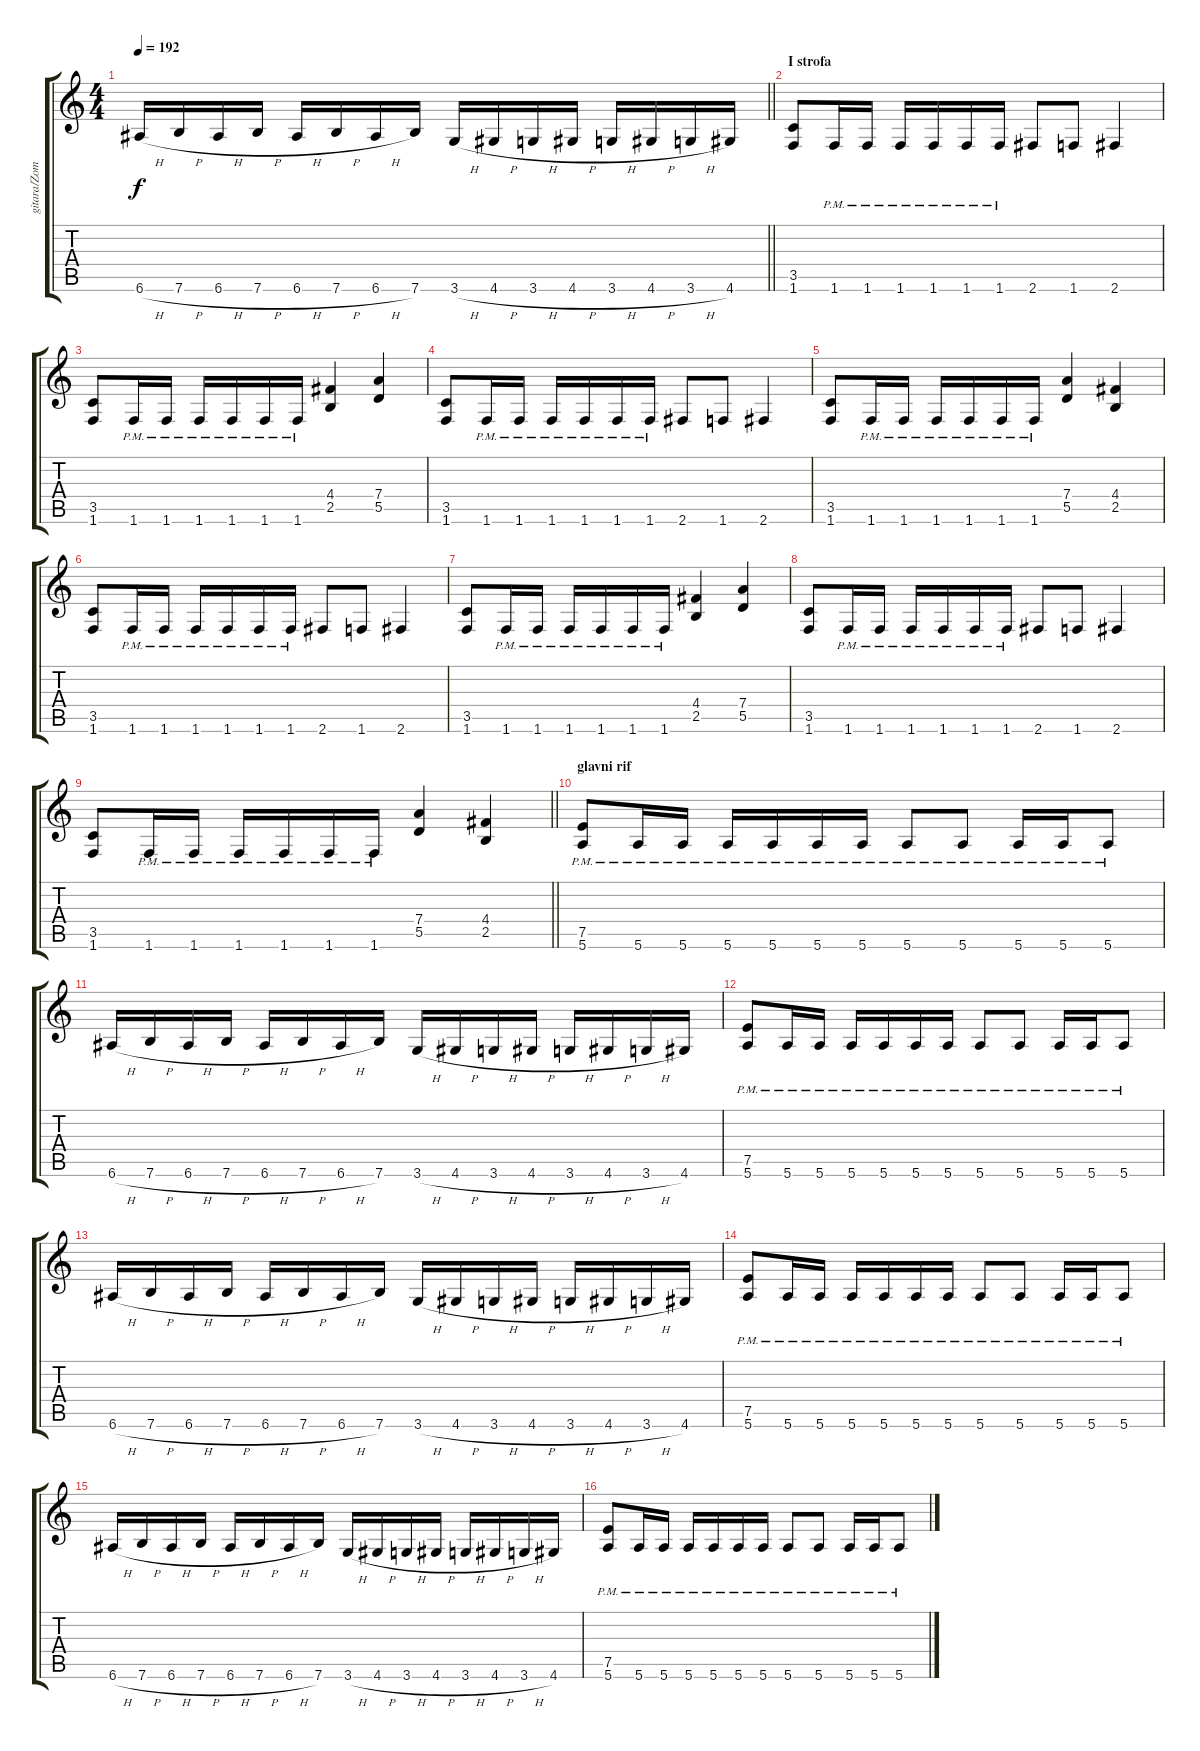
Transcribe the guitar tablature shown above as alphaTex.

\track ("gitara/Zombi Zlikovac" "gitara/Zom") {instrument distortionguitar}
\staff {score tabs}
\tuning (E4 B3 G3 D3 A2 E2) {hide}
\ts (4 4)
\tempo 192
\clef g2
\barLineRight lightlight
\ks c
6.6{h}.16{dy f} 7.6{h}.16 6.6{h}.16 7.6{h}.16 6.6{h}.16 7.6{h}.16 6.6{h}.16 7.6.16 3.6{h}.16 4.6{h}.16 3.6{h}.16 4.6{h}.16 3.6{h}.16 4.6{h}.16 3.6{h}.16 4.6.16 |
\section ("" "I strofa")
(3.5 1.6).8 1.6{pm}.16 1.6{pm}.16 1.6{pm}.16 1.6{pm}.16 1.6{pm}.16 1.6{pm}.16 2.6.8 1.6.8 2.6.4 |
(3.5 1.6).8 1.6{pm}.16 1.6{pm}.16 1.6{pm}.16 1.6{pm}.16 1.6{pm}.16 1.6{pm}.16 (4.4 2.5).4 (7.4 5.5).4 |
(3.5 1.6).8 1.6{pm}.16 1.6{pm}.16 1.6{pm}.16 1.6{pm}.16 1.6{pm}.16 1.6{pm}.16 2.6.8 1.6.8 2.6.4 |
(3.5 1.6).8 1.6{pm}.16 1.6{pm}.16 1.6{pm}.16 1.6{pm}.16 1.6{pm}.16 1.6{pm}.16 (7.4 5.5).4 (4.4 2.5).4 |
(3.5 1.6).8 1.6{pm}.16 1.6{pm}.16 1.6{pm}.16 1.6{pm}.16 1.6{pm}.16 1.6{pm}.16 2.6.8 1.6.8 2.6.4 |
(3.5 1.6).8 1.6{pm}.16 1.6{pm}.16 1.6{pm}.16 1.6{pm}.16 1.6{pm}.16 1.6{pm}.16 (4.4 2.5).4 (7.4 5.5).4 |
(3.5 1.6).8 1.6{pm}.16 1.6{pm}.16 1.6{pm}.16 1.6{pm}.16 1.6{pm}.16 1.6{pm}.16 2.6.8 1.6.8 2.6.4 |
\barLineRight lightlight
(3.5 1.6).8 1.6{pm}.16 1.6{pm}.16 1.6{pm}.16 1.6{pm}.16 1.6{pm}.16 1.6{pm}.16 (7.4 5.5).4 (4.4 2.5).4 |
\section ("" "glavni rif")
(7.5{pm} 5.6{pm}).8 5.6{pm}.16 5.6{pm}.16 5.6{pm}.16 5.6{pm}.16 5.6{pm}.16 5.6{pm}.16 5.6{pm}.8 5.6{pm}.8 5.6{pm}.16 5.6{pm}.16 5.6{pm}.8 |
6.6{h}.16 7.6{h}.16 6.6{h}.16 7.6{h}.16 6.6{h}.16 7.6{h}.16 6.6{h}.16 7.6.16 3.6{h}.16 4.6{h}.16 3.6{h}.16 4.6{h}.16 3.6{h}.16 4.6{h}.16 3.6{h}.16 4.6.16 |
(7.5{pm} 5.6{pm}).8 5.6{pm}.16 5.6{pm}.16 5.6{pm}.16 5.6{pm}.16 5.6{pm}.16 5.6{pm}.16 5.6{pm}.8 5.6{pm}.8 5.6{pm}.16 5.6{pm}.16 5.6{pm}.8 |
6.6{h}.16 7.6{h}.16 6.6{h}.16 7.6{h}.16 6.6{h}.16 7.6{h}.16 6.6{h}.16 7.6.16 3.6{h}.16 4.6{h}.16 3.6{h}.16 4.6{h}.16 3.6{h}.16 4.6{h}.16 3.6{h}.16 4.6.16 |
(7.5{pm} 5.6{pm}).8 5.6{pm}.16 5.6{pm}.16 5.6{pm}.16 5.6{pm}.16 5.6{pm}.16 5.6{pm}.16 5.6{pm}.8 5.6{pm}.8 5.6{pm}.16 5.6{pm}.16 5.6{pm}.8 |
6.6{h}.16 7.6{h}.16 6.6{h}.16 7.6{h}.16 6.6{h}.16 7.6{h}.16 6.6{h}.16 7.6.16 3.6{h}.16 4.6{h}.16 3.6{h}.16 4.6{h}.16 3.6{h}.16 4.6{h}.16 3.6{h}.16 4.6.16 |
(7.5{pm} 5.6{pm}).8 5.6{pm}.16 5.6{pm}.16 5.6{pm}.16 5.6{pm}.16 5.6{pm}.16 5.6{pm}.16 5.6{pm}.8 5.6{pm}.8 5.6{pm}.16 5.6{pm}.16 5.6{pm}.8
